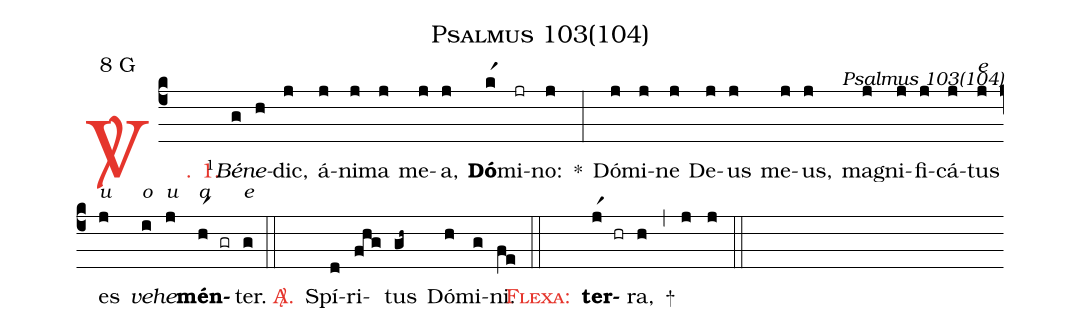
name: Psalmus 103(104);
mode: 8;
mode-differentia: G;
commentary: Psalmus 103(104);
%%
(c4)

<c><sp>V/</sp>. 1.</c>() <v>\VSup{1}</v><i>Bé</i>(g)<i>ne(h)</i>dic,(j) á(j)ni(j)ma(j) me(j)a,(j) <b>Dó</b>(kr1)mi(jr)no:(j) *(:) Dó(j)mi(j)ne(j) De(j)us(j) me(j)us,(j) ma(j)gni(j)fi(j)cá(j)tus<alt>e</alt>(j) es<alt>u</alt>(j) <i>ve</i><alt>o</alt>(i)<i>he</i><alt>u</alt>(j)<b>mén</b><alt>a</alt>(hr1 gr)ter.<alt>e</alt>(g)

(::)

<nlba><c><sp>A/</sp>.</c>() Spí</nlba>(d)ri(fhg)tus(gh~) Dó(h)mi(g)ni.(fe)

(::)

<nlba><c><sc>Flexa:</sc></c>() <b>ter</b></nlba>(jr1 hr)ra,(h) +(,) (j) (j)

(::)
